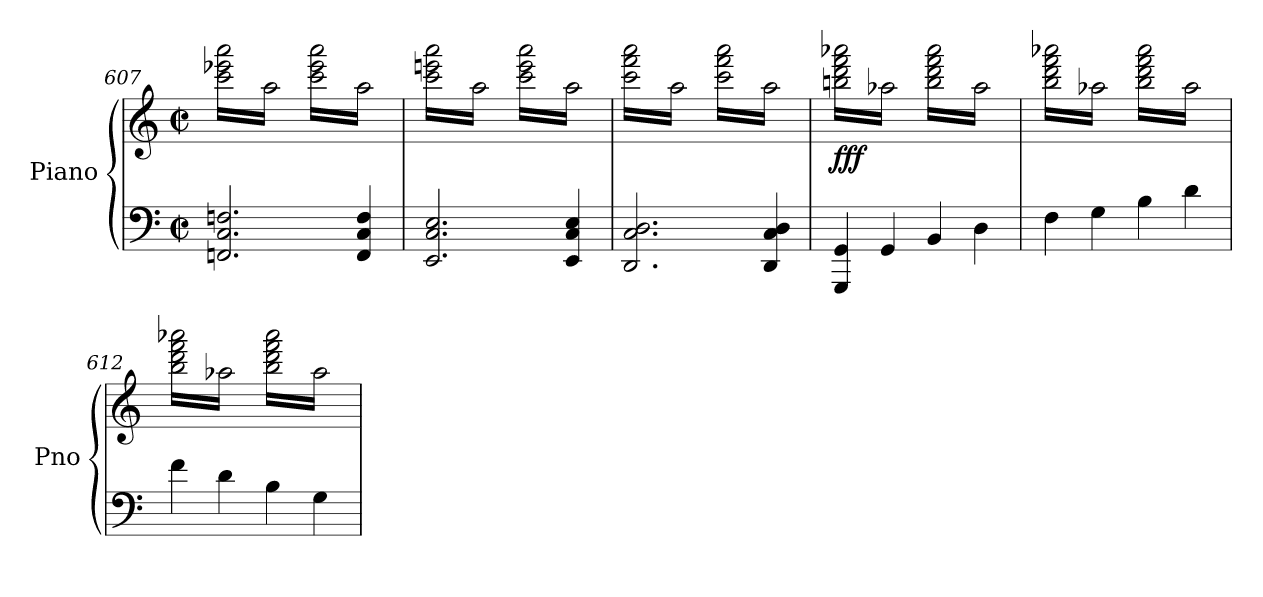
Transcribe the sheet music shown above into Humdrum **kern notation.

**kern	**kern	**dynam
*part1	*part1	*part1
*staff2	*staff1	*staff1/2
*I"Piano	*	*
*I'Pno	*	*
*clefF4	*clefG2	*
*k[]	*k[]	*
*M4/4	*M4/4	*
*met(c|)	*met(c|)	*
=607	=607	=607
*	*tremolo	*
2.FFn/ 2.C/ 2.Fn/	16ccc\ 16eee-X\ 16aaa\LL	.
.	16aa\	.
.	16ccc\ 16eee-X\ 16aaa\	.
.	16aa\	.
.	16ccc\ 16eee-X\ 16aaa\	.
.	16aa\	.
.	16ccc\ 16eee-X\ 16aaa\	.
.	16aa\JJ	.
.	16ccc\ 16eee-\ 16aaa\LL	.
.	16aa\	.
.	16ccc\ 16eee-\ 16aaa\	.
.	16aa\	.
4FF/ 4C/ 4F/	16ccc\ 16eee-\ 16aaa\	.
.	16aa\	.
.	16ccc\ 16eee-\ 16aaa\	.
.	16aa\JJ	.
=608	=608	=608
2.EE/ 2.C/ 2.E/	16ccc\ 16eeen\ 16aaa\LL	.
.	16aa\	.
.	16ccc\ 16eeen\ 16aaa\	.
.	16aa\	.
.	16ccc\ 16eeen\ 16aaa\	.
.	16aa\	.
.	16ccc\ 16eeen\ 16aaa\	.
.	16aa\JJ	.
.	16ccc\ 16eee\ 16aaa\LL	.
.	16aa\	.
.	16ccc\ 16eee\ 16aaa\	.
.	16aa\	.
4EE/ 4C/ 4E/	16ccc\ 16eee\ 16aaa\	.
.	16aa\	.
.	16ccc\ 16eee\ 16aaa\	.
.	16aa\JJ	.
=609	=609	=609
2.DD/ 2.C/ 2.D/	16ccc\ 16fff\ 16aaa\LL	.
.	16aa\	.
.	16ccc\ 16fff\ 16aaa\	.
.	16aa\	.
.	16ccc\ 16fff\ 16aaa\	.
.	16aa\	.
.	16ccc\ 16fff\ 16aaa\	.
.	16aa\JJ	.
.	16ccc\ 16fff\ 16aaa\LL	.
.	16aa\	.
.	16ccc\ 16fff\ 16aaa\	.
.	16aa\	.
4DD/ 4C/ 4D/	16ccc\ 16fff\ 16aaa\	.
.	16aa\	.
.	16ccc\ 16fff\ 16aaa\	.
.	16aa\JJ	.
=610	=610	=610
!	!	!LO:DY:b
4GGG/ 4GG/	16bbn\ 16ddd\ 16fff\ 16aaa-X\LL	fff
.	16aa-X\	.
.	16bbn\ 16ddd\ 16fff\ 16aaa-X\	.
.	16aa-X\	.
4GG/	16bbn\ 16ddd\ 16fff\ 16aaa-X\	.
.	16aa-X\	.
.	16bbn\ 16ddd\ 16fff\ 16aaa-X\	.
.	16aa-X\JJ	.
4BB/	16bb\ 16ddd\ 16fff\ 16aaa-\LL	.
.	16aa-\	.
.	16bb\ 16ddd\ 16fff\ 16aaa-\	.
.	16aa-\	.
4D\	16bb\ 16ddd\ 16fff\ 16aaa-\	.
.	16aa-\	.
.	16bb\ 16ddd\ 16fff\ 16aaa-\	.
.	16aa-\JJ	.
!!LO:LB:g=z
=611	=611	=611
4F\	16bb\ 16ddd\ 16fff\ 16aaa-X\LL	.
.	16aa-X\	.
.	16bb\ 16ddd\ 16fff\ 16aaa-X\	.
.	16aa-X\	.
4G\	16bb\ 16ddd\ 16fff\ 16aaa-X\	.
.	16aa-X\	.
.	16bb\ 16ddd\ 16fff\ 16aaa-X\	.
.	16aa-X\JJ	.
4B\	16bb\ 16ddd\ 16fff\ 16aaa-\LL	.
.	16aa-\	.
.	16bb\ 16ddd\ 16fff\ 16aaa-\	.
.	16aa-\	.
4d\	16bb\ 16ddd\ 16fff\ 16aaa-\	.
.	16aa-\	.
.	16bb\ 16ddd\ 16fff\ 16aaa-\	.
.	16aa-\JJ	.
=612	=612	=612
4f\	16bb\ 16ddd\ 16fff\ 16aaa-X\LL	.
.	16aa-X\	.
.	16bb\ 16ddd\ 16fff\ 16aaa-X\	.
.	16aa-X\	.
4d\	16bb\ 16ddd\ 16fff\ 16aaa-X\	.
.	16aa-X\	.
.	16bb\ 16ddd\ 16fff\ 16aaa-X\	.
.	16aa-X\JJ	.
4B\	16bb\ 16ddd\ 16fff\ 16aaa-\LL	.
.	16aa-\	.
.	16bb\ 16ddd\ 16fff\ 16aaa-\	.
.	16aa-\	.
4G\	16bb\ 16ddd\ 16fff\ 16aaa-\	.
.	16aa-\	.
.	16bb\ 16ddd\ 16fff\ 16aaa-\	.
.	16aa-\JJ	.
*	*Xtremolo	*
.	.	.
.	.	.
.	.	.
.	.	.
=	=	=
*-	*-	*-
